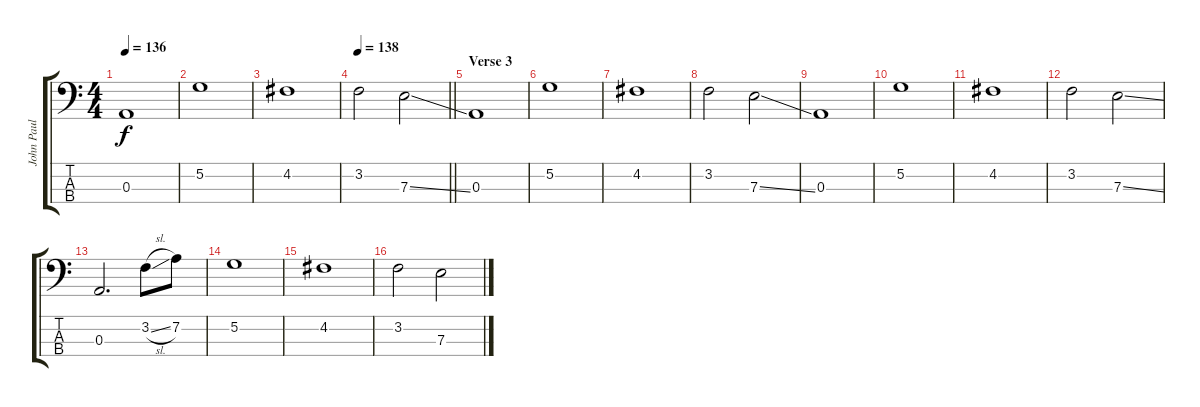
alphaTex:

\track ("John Paul Jones" "John Paul ") {instrument electricbassfinger}
\staff {score tabs}
\tuning (G2 D2 A1 E1) {hide}
\ts (4 4)
\tempo 136
\clef f4
\ks aminor
0.3.1{dy f} |
5.2.1 |
4.2.1 |
\tempo 138
\barLineRight lightlight
3.2.2 7.3{ss}.2 |
\section ("" "Verse 3")
0.3.1 |
5.2.1 |
4.2.1 |
3.2.2 7.3{ss}.2 |
0.3.1 |
5.2.1 |
4.2.1 |
3.2.2 7.3{ss}.2 |
0.3.2{d} 3.2{sl}.8 7.2.8 |
5.2.1 |
4.2.1 |
3.2.2 7.3{ss}.2
